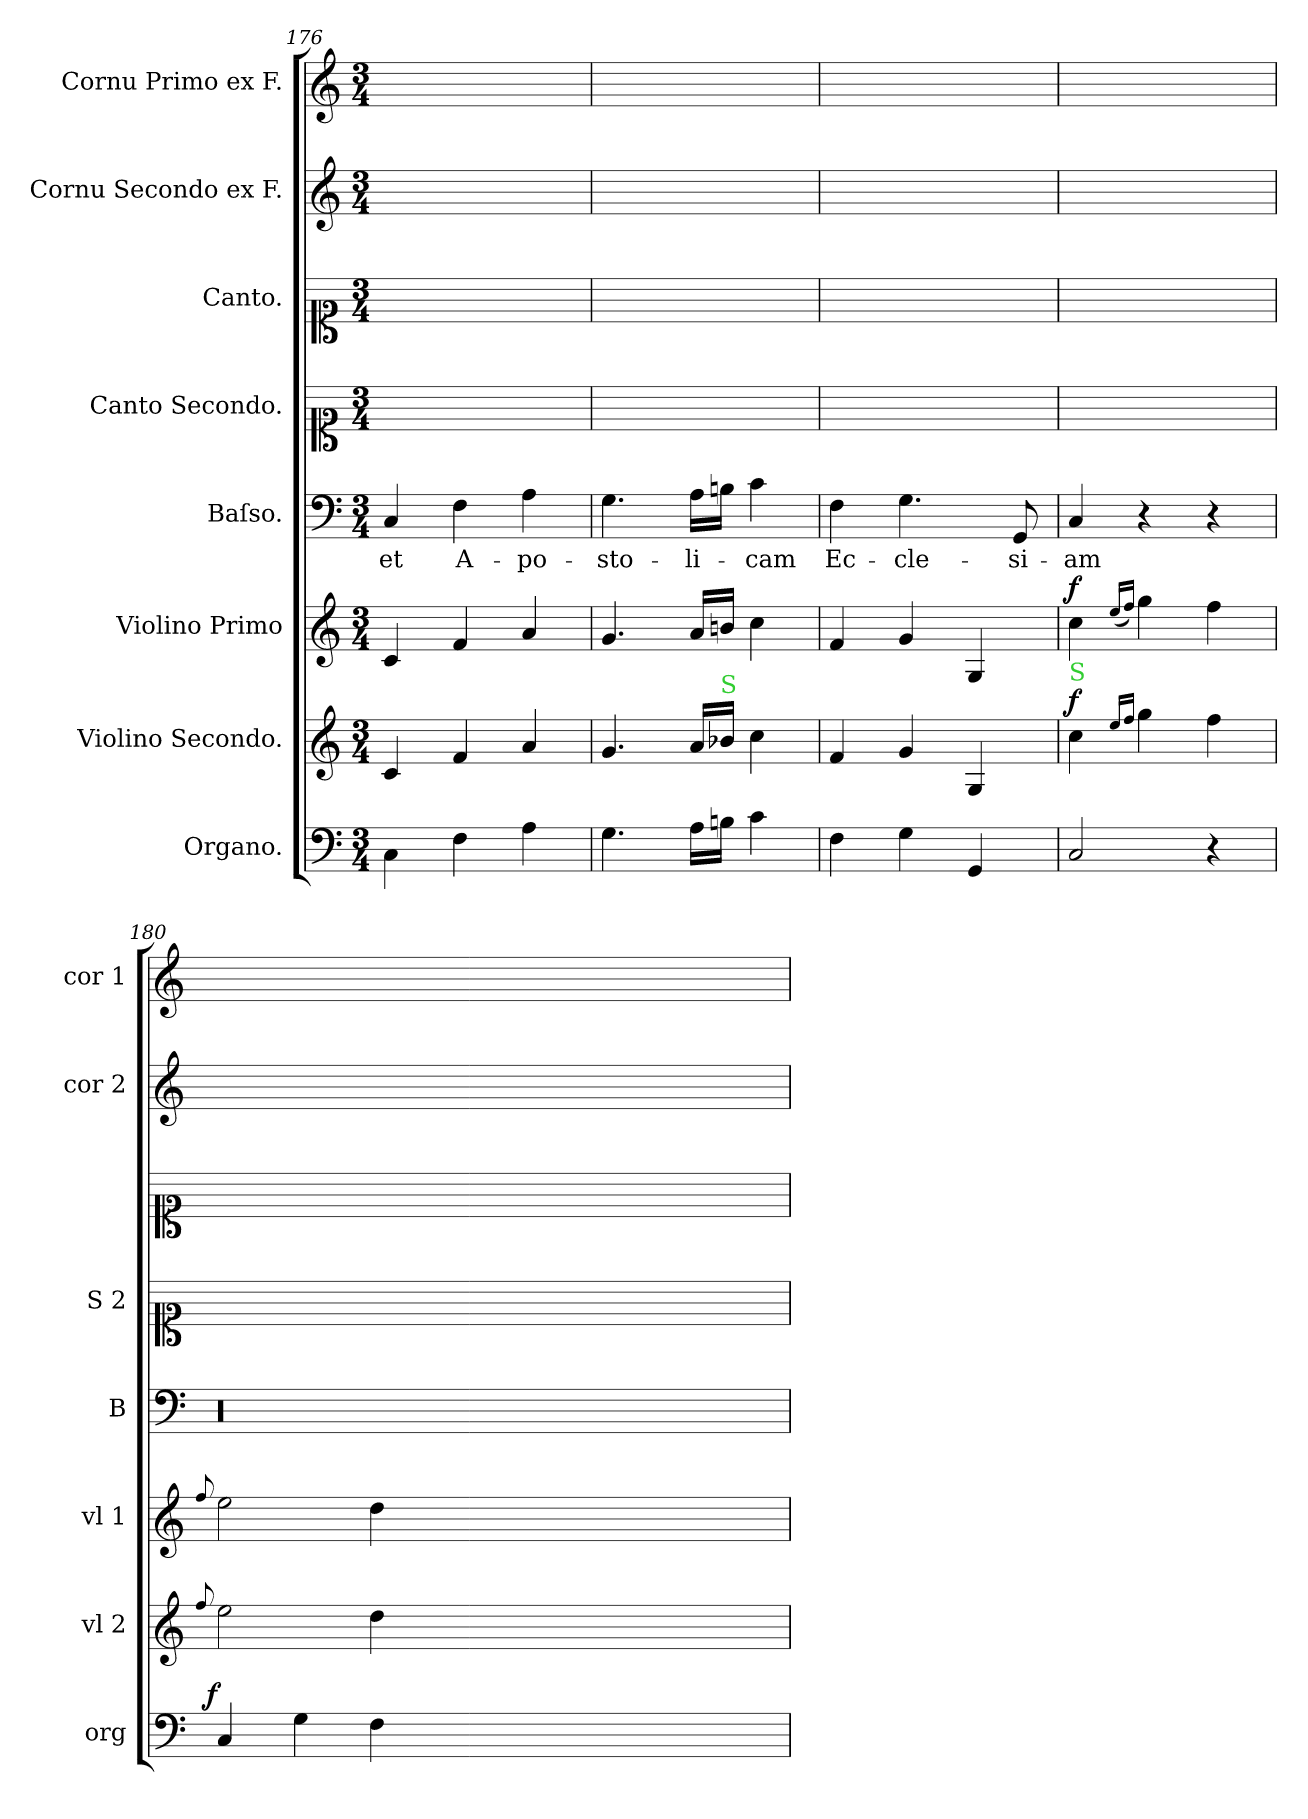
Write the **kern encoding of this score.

**kern	**dynam	**kern	**dynam	**kern	**dynam	**kern	**text	**kern	**kern	**kern	**kern
*part8	*part8	*part7	*part7	*part6	*part6	*part5	*part5	*part4	*part3	*part2	*part1
*staff8	*staff8	*staff7	*staff7	*staff6	*staff6	*staff5	*staff5	*staff4	*staff3	*staff2	*staff1
*I"Organo.	*	*I"Violino Secondo.	*	*I"Violino Primo	*	*I"Baſso.	*	*I"Canto Secondo.	*I"Canto.	*I"Cornu Secondo ex F.	*I"Cornu Primo ex F.
*I'org	*	*I'vl 2	*	*I'vl 1	*	*I'B	*	*I'S 2	*	*I'cor 2	*I'cor 1
*clefF4	*	*clefG2	*	*clefG2	*	*clefF4	*	*clefC1	*clefC1	*clefG2	*clefG2
*	*	*	*	*	*	*	*	*	*	*ITrd4c7	*ITrd4c7
*M3/4	*	*M3/4	*	*M3/4	*	*M3/4	*	*M3/4	*M3/4	*M3/4	*M3/4
=176	=176	=176	=176	=176	=176	=176	=176	=176	=176	=176	=176
4C\	.	4c/	.	4c/	.	4C/	et	2.ryy	2.ryy	2.ryy	2.ryy
4F\	.	4f/	.	4f/	.	4F\	A-	.	.	.	.
4A\	.	4a/	.	4a/	.	4A\	-po-	.	.	.	.
=177	=177	=177	=177	=177	=177	=177	=177	=177	=177	=177	=177
4.G\	.	4.g/	.	4.g/	.	4.G\	-sto-	2.ryy	2.ryy	2.ryy	2.ryy
16A\LL	.	16a/LL	.	16a/LL	.	16A\LL	-li-	.	.	.	.
!	!	!LO:TX:a:color=limegreen:t=S	!	!	!	!	!	!	!	!	!
16Bn\JJ	.	16b-/JJ	.	16bn/JJ	.	16Bn\JJ	.	.	.	.	.
4c\	.	4cc\	.	4cc\	.	4c\	-cam	.	.	.	.
=178	=178	=178	=178	=178	=178	=178	=178	=178	=178	=178	=178
4F\	.	4f/	.	4f/	.	4F\	Ec-	2.ryy	2.ryy	2.ryy	2.ryy
4G\	.	4g/	.	4g/	.	4.G\	-cle-	.	.	.	.
4GG/	.	4G/	.	4G/	.	.	.	.	.	.	.
.	.	.	.	.	.	8GG/	-si-	.	.	.	.
=179	=179	=179	=179	=179	=179	=179	=179	=179	=179	=179	=179
!	!	!LO:TX:a:color=limegreen:t=S	!	!	!	!	!	!	!	!	!
!	!	!	!LO:DY:a	!	!LO:DY:a	!	!	!	!	!	!
2C/	.	4cc\	f	4cc\	f	4C/	-am	2.ryy	2.ryy	2.ryy	2.ryy
.	.	16qqee/LL	.	(16qqee/LL	.	.	.	.	.	.	.
.	.	16qqff/JJ	.	16qqff/JJ)	.	.	.	.	.	.	.
.	.	4gg\	.	4gg\	.	4r	.	.	.	.	.
4r	.	4ff\	.	4ff\	.	4r	.	.	.	.	.
=180	=180	=180	=180	=180	=180	=180	=180	=180	=180	=180	=180
.	.	8qqff/	.	8qqff/	.	.	.	.	.	.	.
!	!LO:DY:a:rj	!	!	!	!	!LO:N:vis=00	!	!	!	!	!
4C/	f	2ee\	.	2ee\	.	0.r	.	2.ryy	2.ryy	2.ryy	2.ryy
4G\	.	.	.	.	.	.	.	.	.	.	.
4F\	.	4dd\	.	4dd\	.	.	.	.	.	.	.
0ryy	.	0ryy	.	0ryy	.	.	.	0ryy	0ryy	0ryy	0ryy
4ryy	.	4ryy	.	4ryy	.	.	.	4ryy	4ryy	4ryy	4ryy
=	=	=	=	=	=	=	=	=	=	=	=
*-	*-	*-	*-	*-	*-	*-	*-	*-	*-	*-	*-
